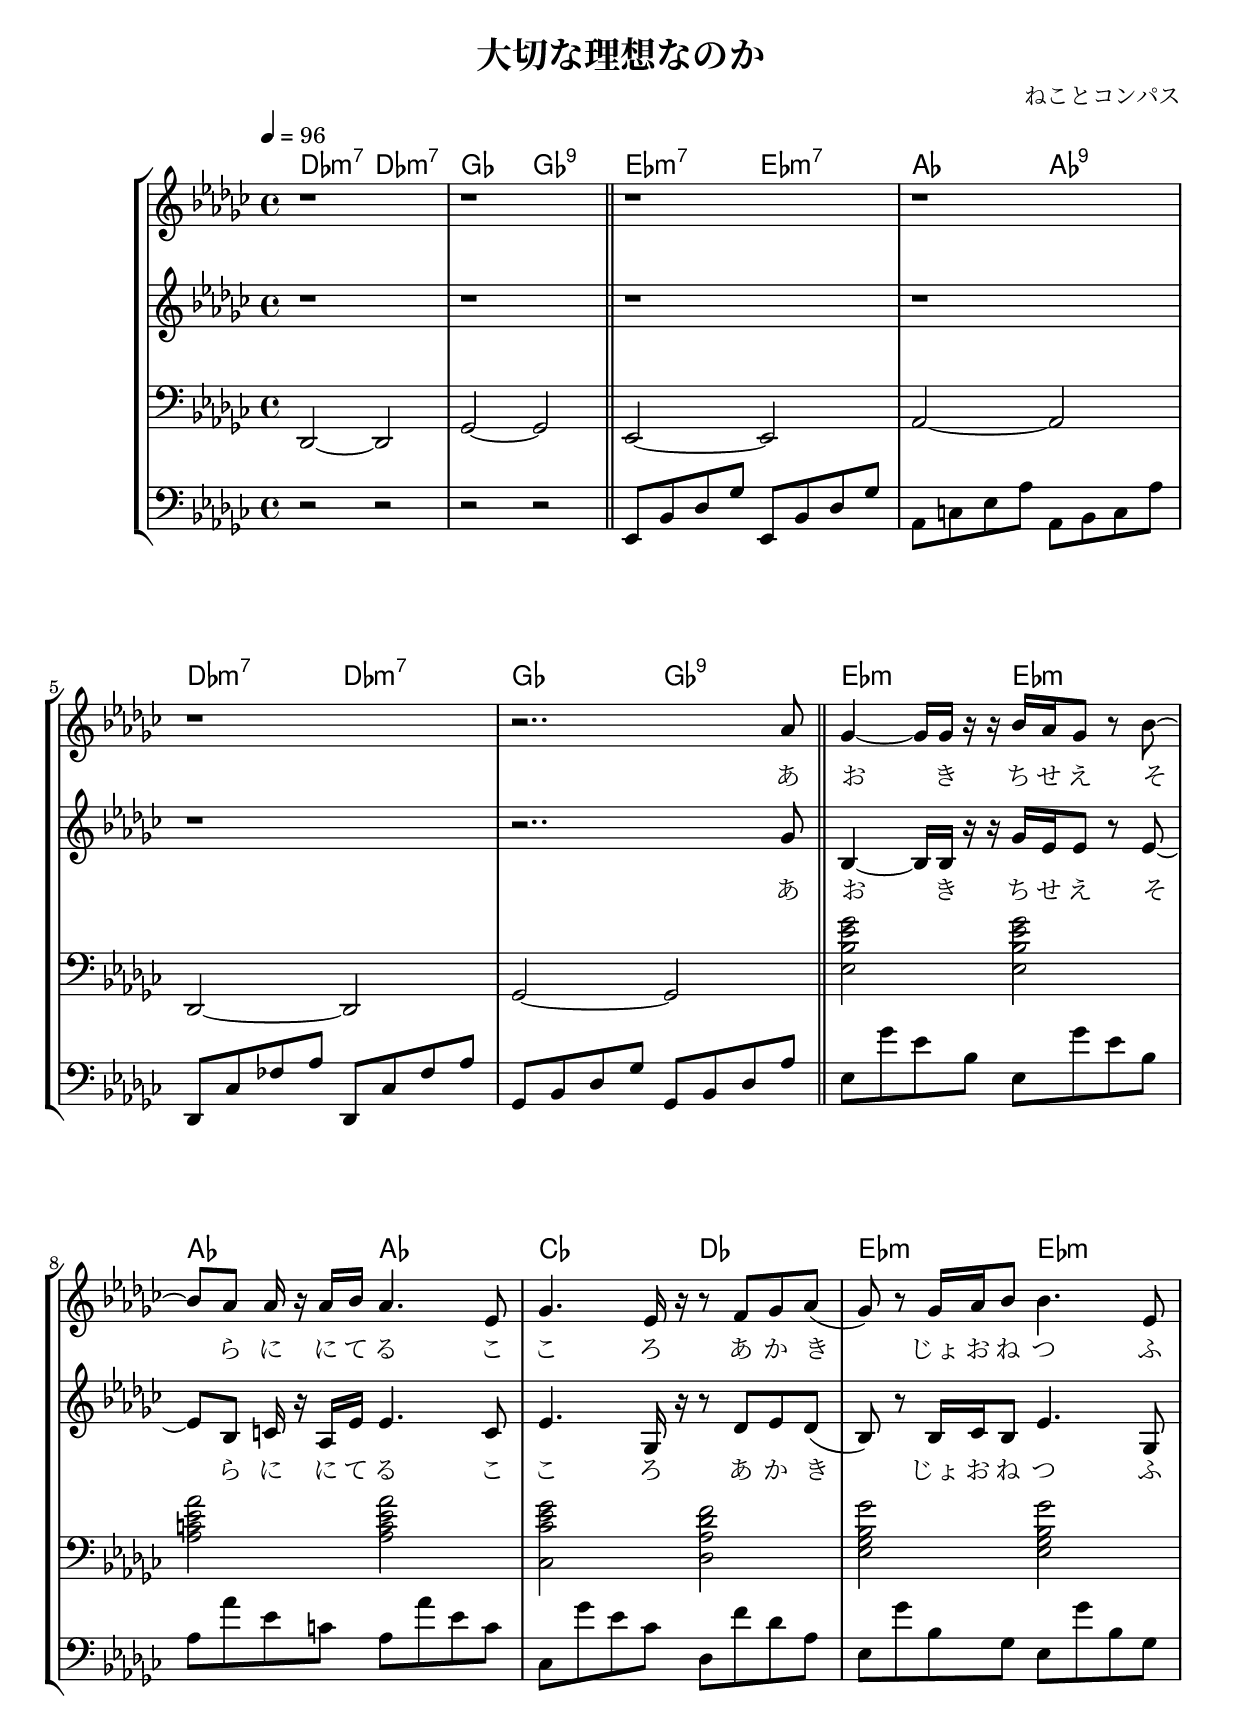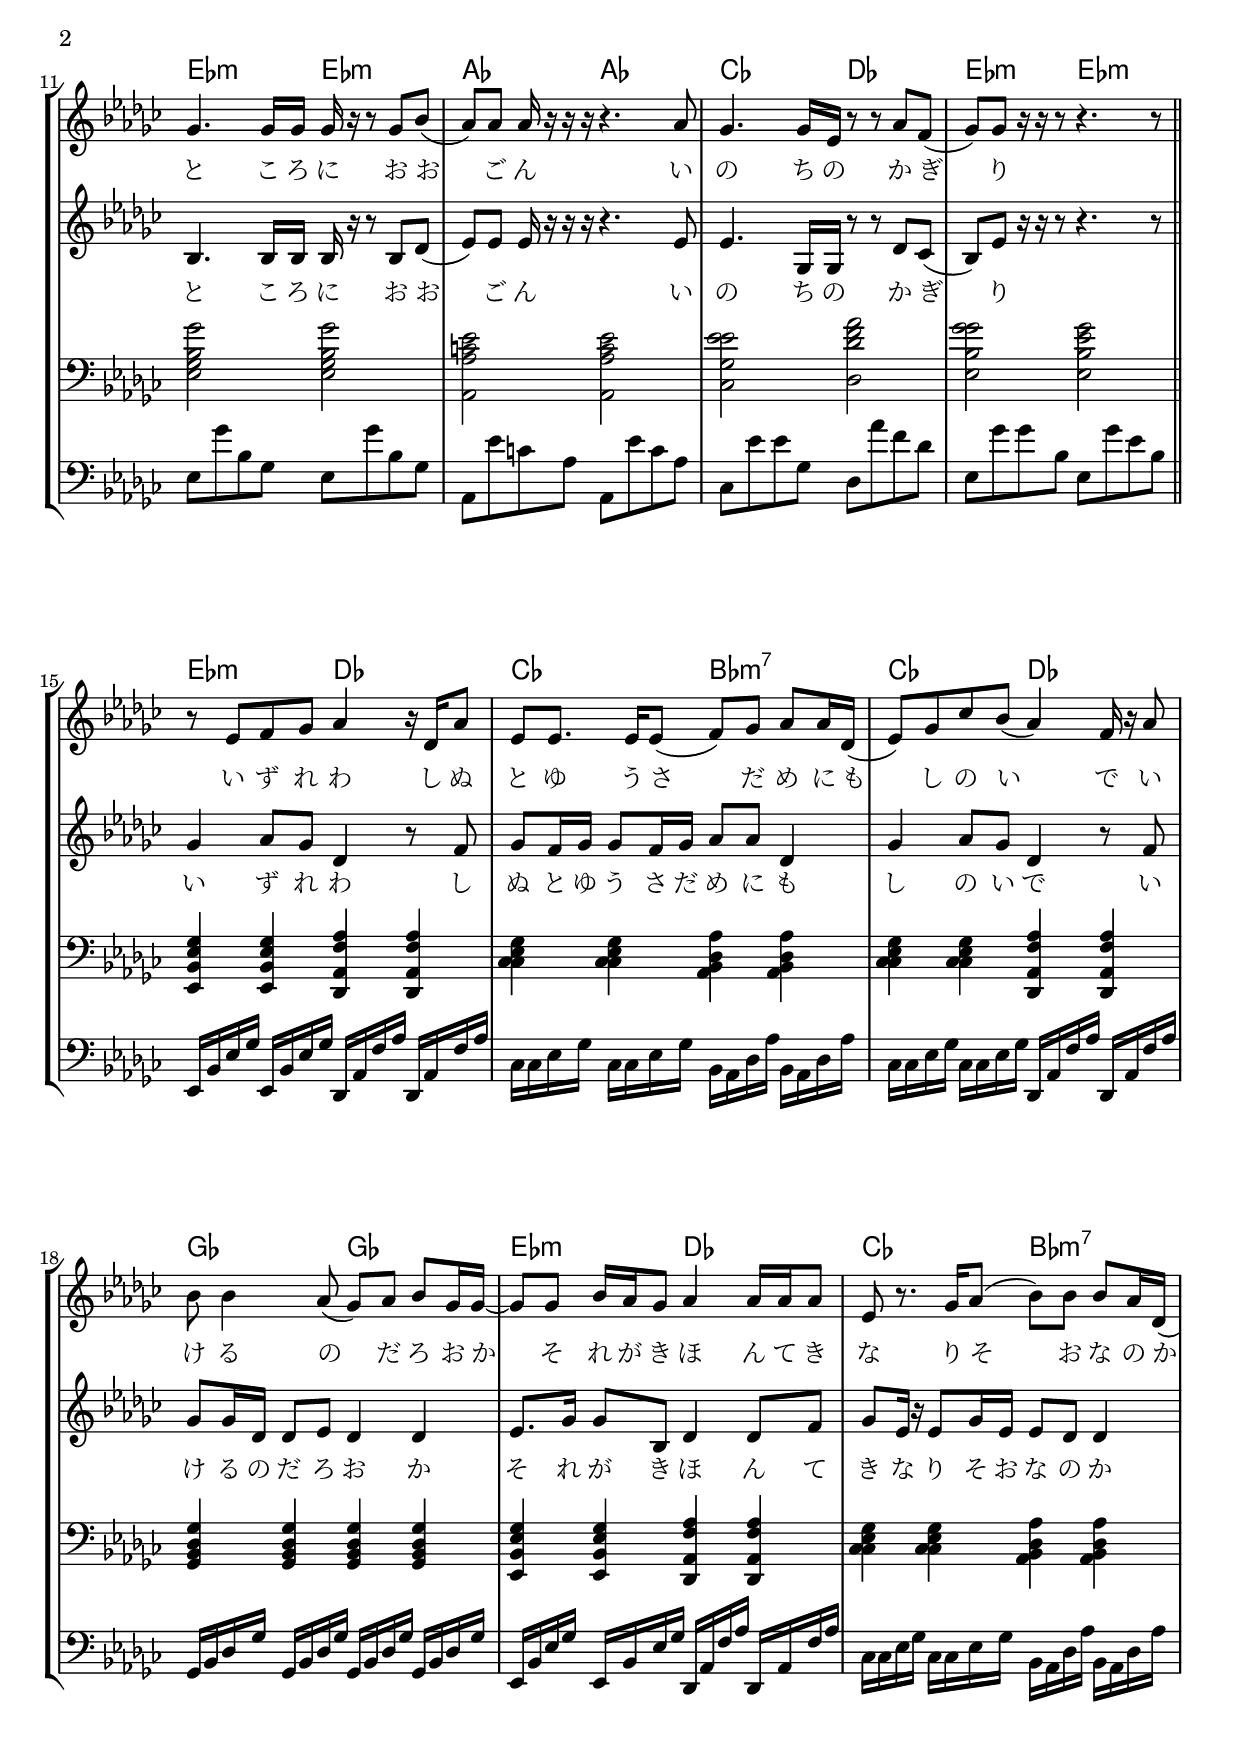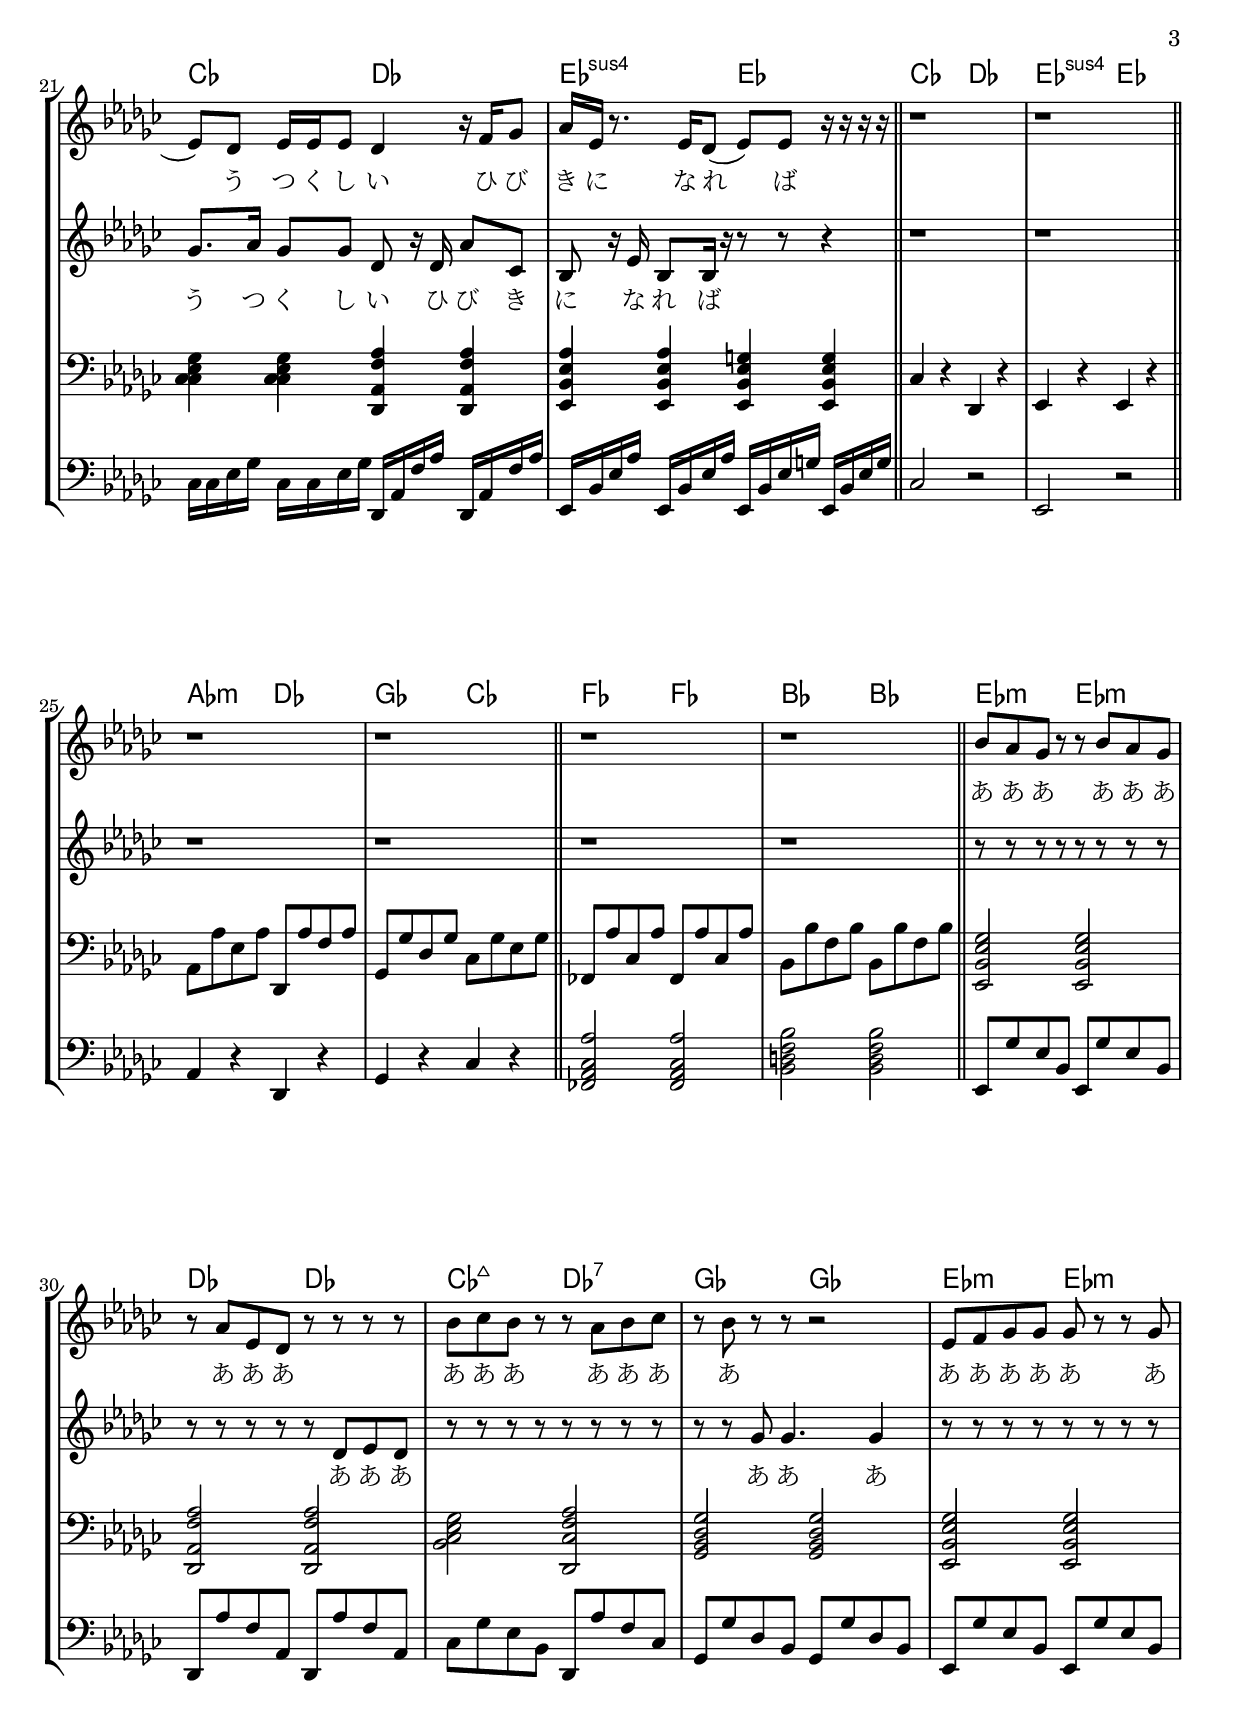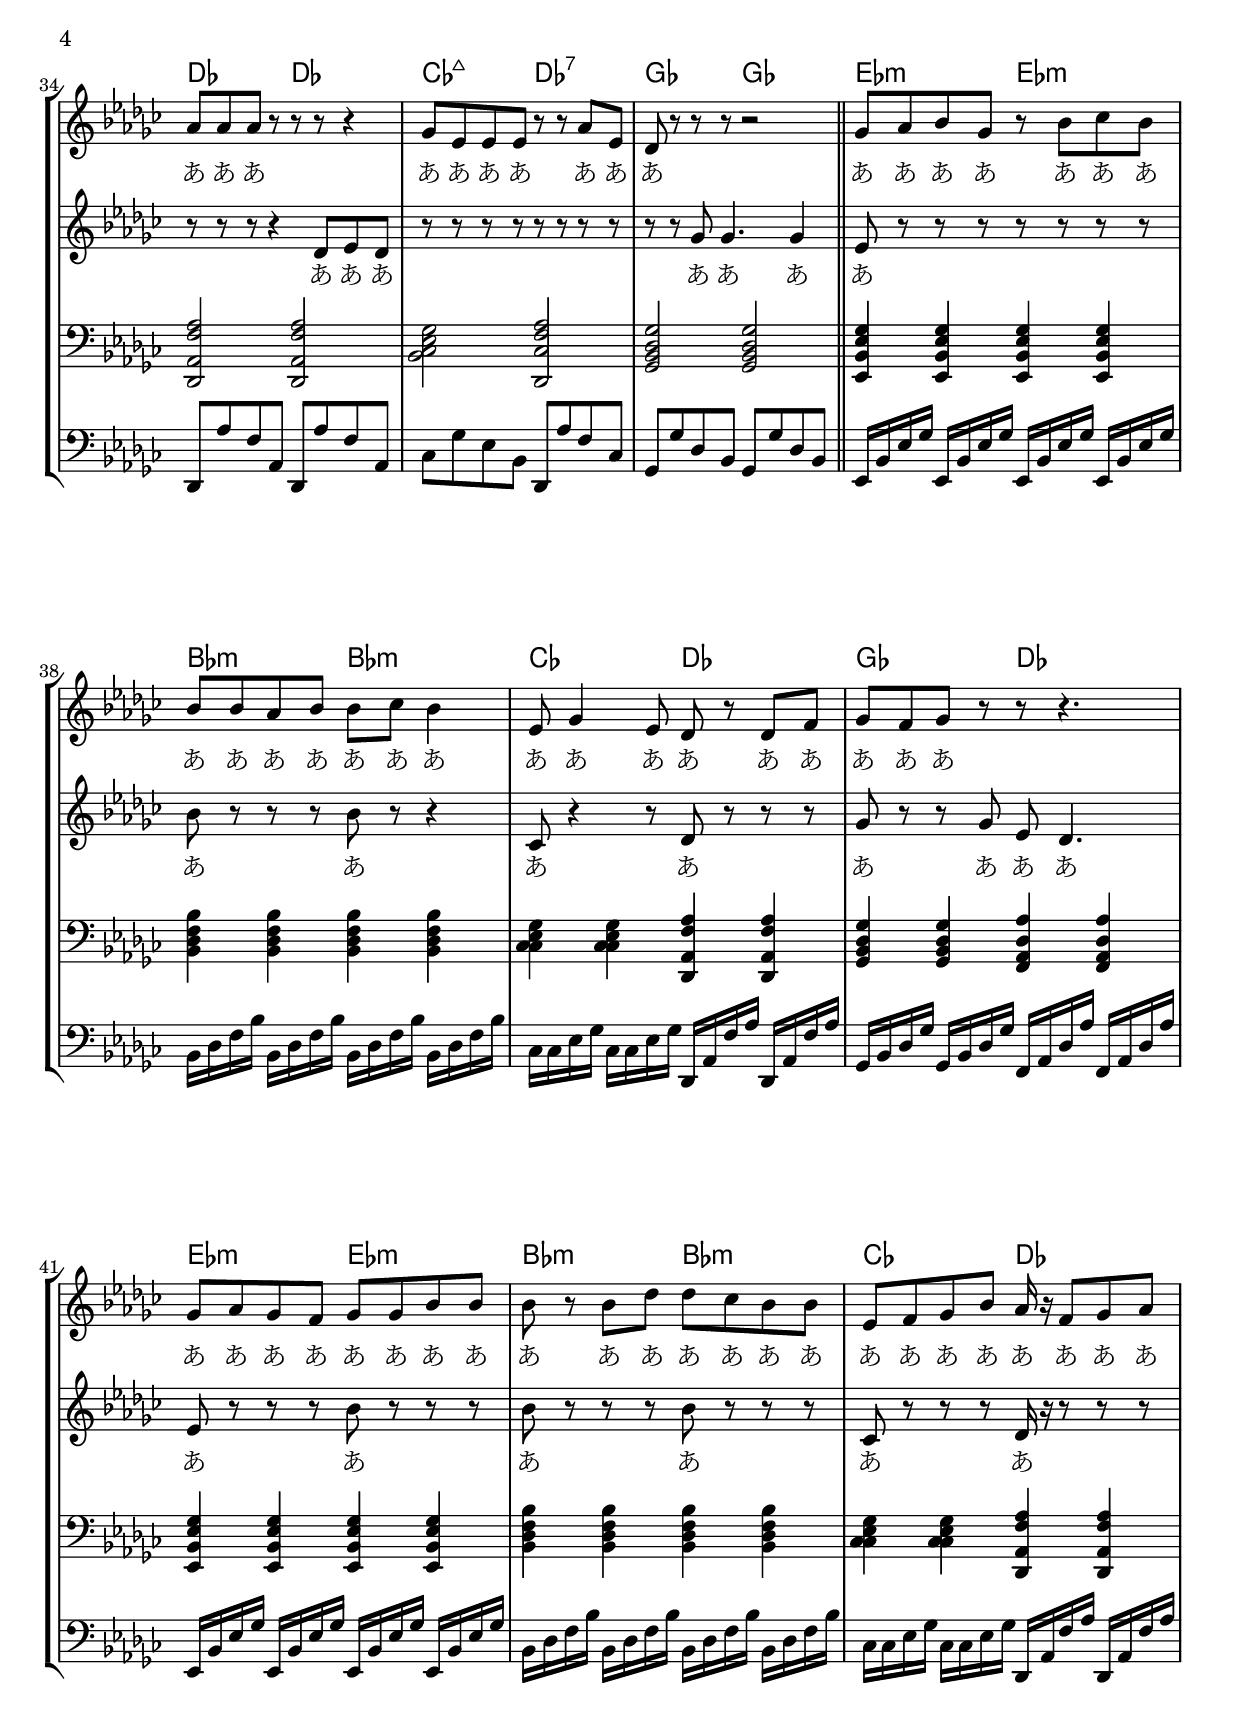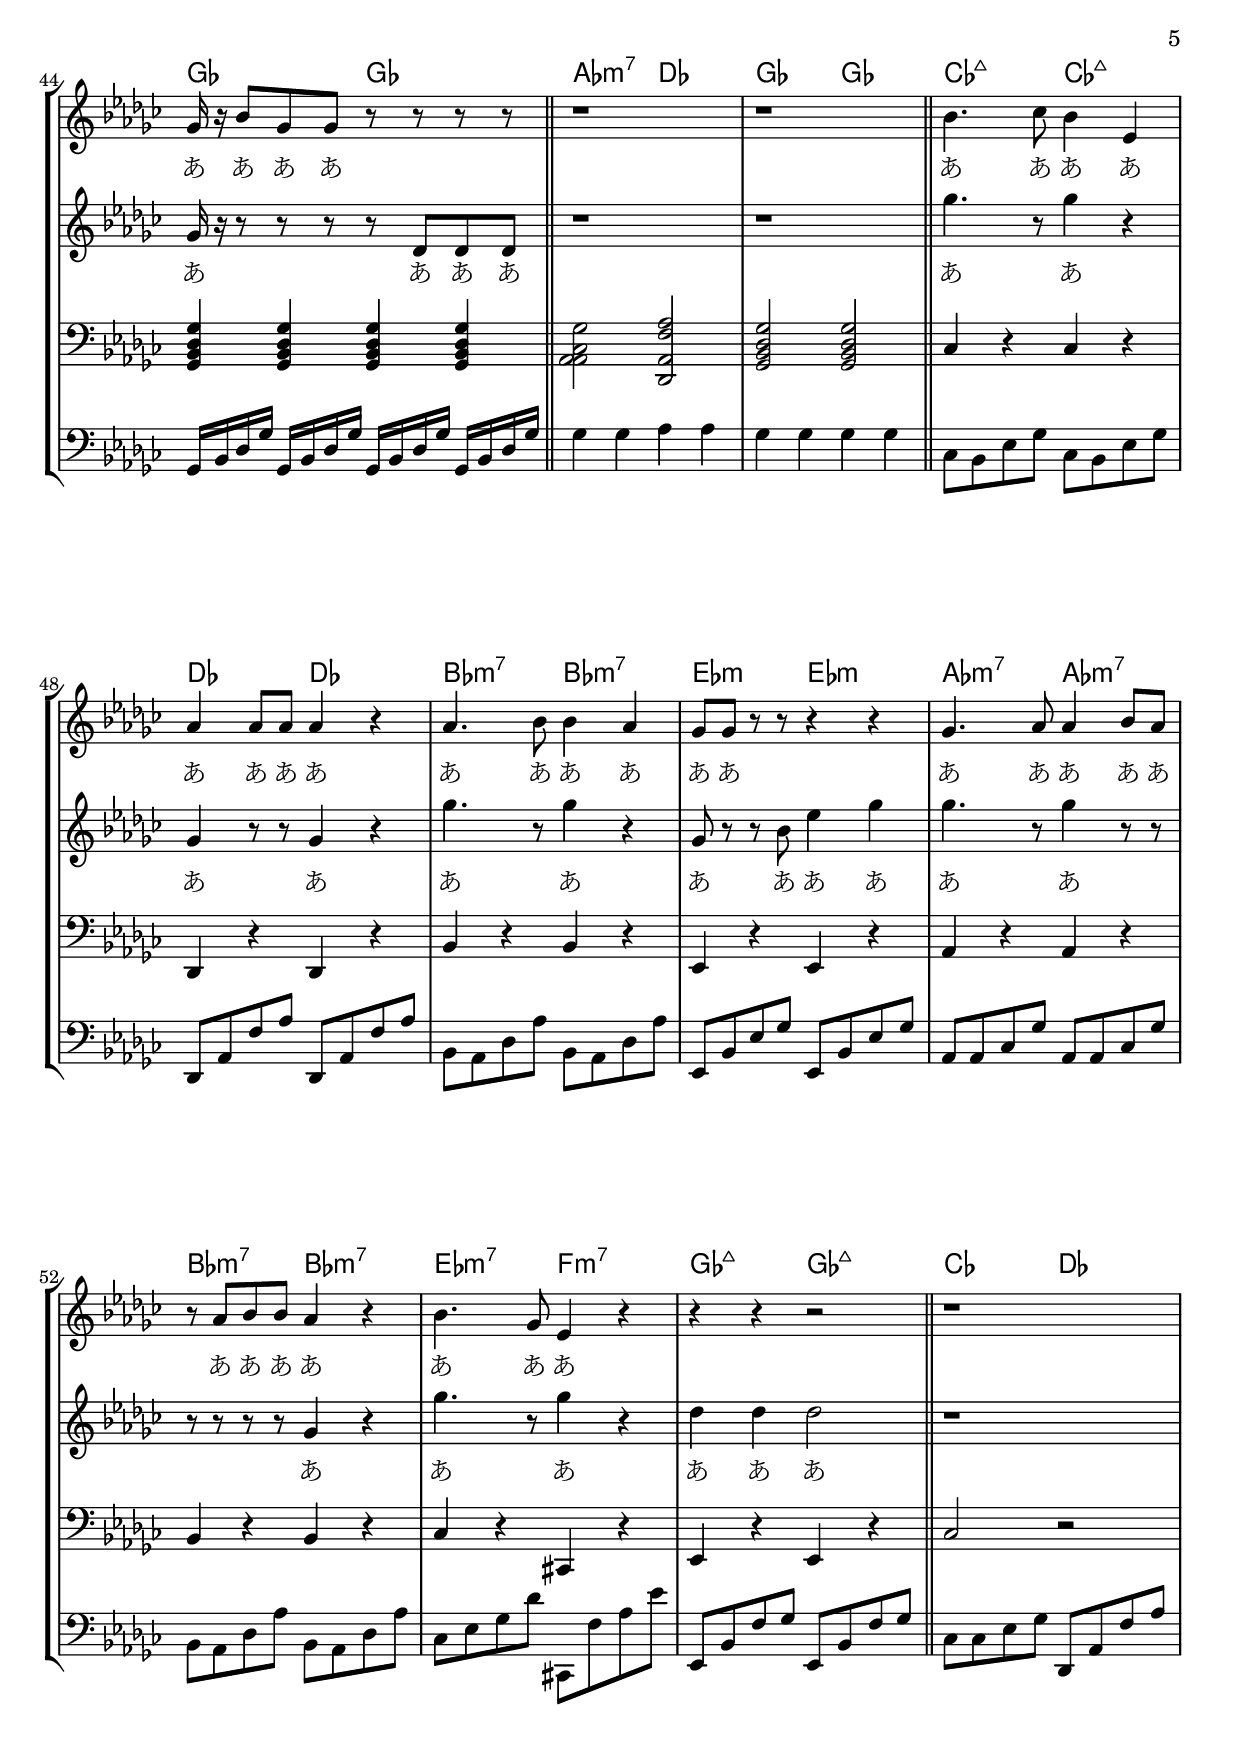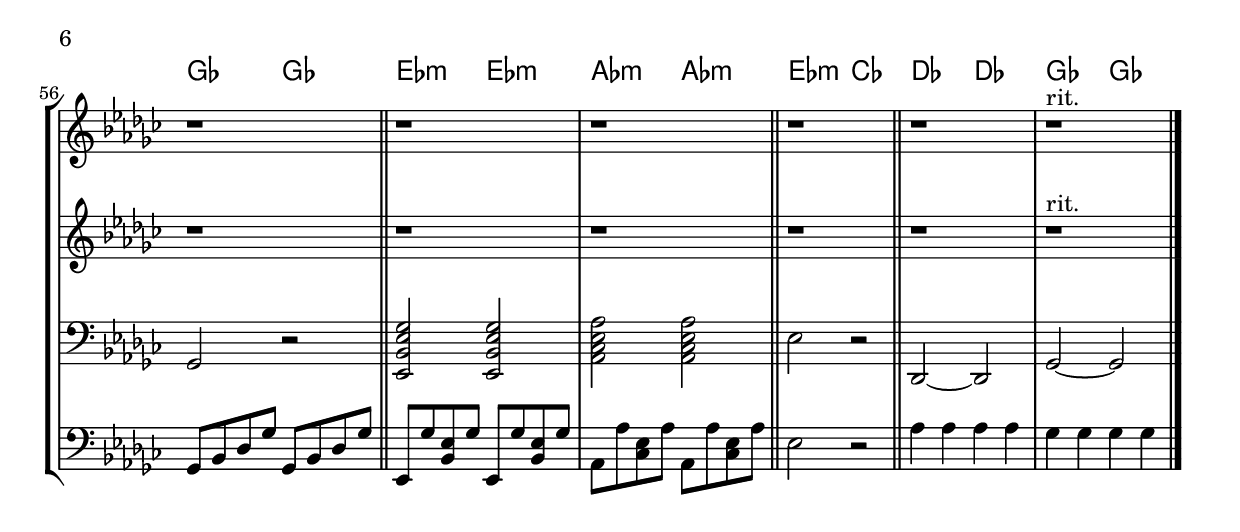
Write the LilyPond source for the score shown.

\version "2.12.1"

\header {
	title = \markup {大切な理想なのか}
	composer = \markup \center-column {ねことコンパス}
}

harmony = \chordmode {
	des2:min7 des:min7 ges ges:9 

	es:min7 es:min7 as as:9 des:min7 des:min7 ges ges:9 

	es:m es:m as as ces des es:m es:m es:m es:m as as ces des es:m es:m 

	es:m des ces bes:min7 ces des ges ges es:m des ces bes:min7 ces des es:sus4 es 

	ces des es:sus4 es 

	as:m des ges ces 

	fes fes bes bes 

	es:m es:m des des ces:maj7 des:7 ges ges es:m es:m des des ces:maj7 des:7 ges ges 

	es:m es:m bes:m bes:m ces des ges des es:m es:m bes:m bes:m ces des ges ges 

	as:min7 des ges ges 

	ces:maj7 ces:maj7 des des bes:min7 bes:min7 es:m es:m as:min7 as:min7 bes:min7 bes:min7 es:min7 f:m7 ges:maj7 ges:maj7 

	ces des ges ges 

	es:m es:m as:m as:m 

	es:m ces 

	des des ges ges 
}

melody = {
	\key ges \major
	\tempo 4 = 96
	r1 | r1   
	r1 | r1 | r1 | r2.. 
	\set Staff.midiInstrument = #"fss0.42"
	as'8 
	ges'4~ges'16  ges'16  r16  r16  bes'16  as'16  ges'8  r8  bes'8~ 
	bes'8  as'8  as'16  r16  as'16  bes'16  as'4.  es'8 
	ges'4.  es'16  r16  r8  f'8  ges'8  as'8 
	(ges'8)  r8  ges'16  as'16  bes'8  bes'4.  es'8 
	ges'4.  ges'16  ges'16  ges'16  r16  r8  ges'8  bes'8 
	(as'8)  as'8  as'16  r16  r16  r16  r4.  as'8 
	ges'4.  ges'16  es'16  r8  r8  as'8  f'8 
	(ges'8)  ges'8  r16  r16  r8  r4.  	r8 	\set Staff.midiInstrument = #"fss0.42"
	r8 es'8  f'8  ges'8  as'4  r16  des'16  as'8 
	es'8  es'8.  es'16  es'8  (f'8)  ges'8  as'8  as'16  des'16 
	(es'8)  ges'8  ces''8  bes'8  (as'4)  f'16  r16  as'8 
	bes'8  bes'4  as'8  (ges'8)  as'8  bes'8  ges'16  ges'16~ 
	ges'8  ges'8  bes'16  as'16  ges'8  as'4  as'16  as'16  as'8 
	es'8  r8.  ges'16  as'8  (bes'8)  bes'8  bes'8  as'16  des'16 
	(es'8)  des'8  es'16  es'16  es'8  des'4  r16  f'16  ges'8 
	as'16  es'16  r8.  es'16  des'8  (es'8)  es'8  r16  r16  r16  r16
	r1 | r1   
	r1 | r1   
	r1 | r1   
	\set Staff.midiInstrument = #"Ocarina"
	bes'8  as'8  ges'8  r8  r8  bes'8  as'8  ges'8 
	r8  as'8  es'8  des'8  r8  r8  r8  r8 
	bes'8  ces''8  bes'8  r8  r8  as'8  bes'8  ces''8 
	r8  bes'8  r8  r8  r2 
	es'8  f'8  ges'8  ges'8  ges'8  r8  r8  ges'8 
	as'8  as'8  as'8  r8  r8  r8  r4 
	ges'8  es'8  es'8  es'8  r8  r8  as'8  es'8 
	des'8  r8  r8  r8  r2
	\set Staff.midiInstrument = #"French horn"
	ges'8  as'8  bes'8  ges'8  r8  bes'8  ces''8  bes'8 
	bes'8  bes'8  as'8  bes'8  bes'8  ces''8  bes'4 
	es'8  ges'4  es'8  des'8  r8  des'8  f'8 
	ges'8  f'8  ges'8  r8  r8  r4. 
	ges'8  as'8  ges'8  f'8  ges'8  ges'8  bes'8  bes'8 
	bes'8  r8  bes'8  des''8  des''8  ces''8  bes'8  bes'8 
	es'8  f'8  ges'8  bes'8  as'16  r16  f'8  ges'8  as'8 
	ges'16  r16  bes'8  ges'8  ges'8  r8  r8  r8  r8
	r1 | r1   
	\set Staff.midiInstrument = #"Flute"
	bes'4.  ces''8  bes'4  es'4 
	as'4  as'8  as'8  as'4  r4 
	as'4.  bes'8  bes'4  as'4 
	ges'8  ges'8  r8  r8  r4  r4 
	ges'4.  as'8  as'4  bes'8  as'8 
	r8  as'8  bes'8  bes'8  as'4  r4 
	bes'4.  ges'8  es'4  r4 
	r4  r4  r2
	r1 | r1   
	r1 | r1   
	r1   
	r1 | r1^"rit." \bar "|."
}

words = \lyricmode {
	
	
	あ  お  き  ち  せ  え  そ  ら  に  に  て  る  こ  こ  ろ  あ  か  き  じょ  お  ね  つ  ふ  と  こ  ろ  に  お  お  ご  ん  い  の  ち  の  か  ぎ  り  
	い  ず  れ  わ  し  ぬ  と  ゆ  う  さ  だ  め  に  も  し  の  い  で  い  け  る  の  だ  ろ  お  か  そ  れ  が  き  ほ  ん  て  き  な  り  そ  お  な  の  か  う  つ  く  し  い  ひ  び  き  に  な  れ  ば  
	
	
	
	あ  あ  あ  あ  あ  あ  あ  あ  あ  あ  あ  あ  あ  あ  あ  あ  あ  あ  あ  あ  あ  あ  あ  あ  あ  あ  あ  あ  あ  あ  あ  あ  
	あ  あ  あ  あ  あ  あ  あ  あ  あ  あ  あ  あ  あ  あ  あ  あ  あ  あ  あ  あ  あ  あ  あ  あ  あ  あ  あ  あ  あ  あ  あ  あ  あ  あ  あ  あ  あ  あ  あ  あ  あ  あ  あ  あ  あ  あ  あ  あ  あ  あ  
	
	あ  あ  あ  あ  あ  あ  あ  あ  あ  あ  あ  あ  あ  あ  あ  あ  あ  あ  あ  あ  あ  あ  あ  あ  あ  あ  
	
	
	
	
}

secondmelody = {
	\key ges \major
	\tempo 4 = 96
	r1 | r1   
	r1 | r1 | r1 | r2.. 
	\set Staff.midiInstrument = #"fss0.35"
	ges'8 
	bes4~bes16  bes16  r16  r16  ges'16  es'16  es'8  r8  es'8~ 
	es'8  bes8  c'16  r16  as16  es'16  es'4.  c'8 
	es'4.  ges16  r16  r8  des'8  es'8  des'8 
	(bes8)  r8  bes16  ces'16  bes8  es'4.  ges8 
	bes4.  bes16  bes16  bes16  r16  r8  bes8  des'8 
	(es'8)  es'8  es'16  r16  r16  r16  r4.  es'8 
	es'4.  ges16  ges16  r8  r8  des'8  ces'8 
	(bes8)  es'8  r16  r16  r8  r4.  	r8 	\set Staff.midiInstrument = #"mmi0.48"
	ges'4  as'8  ges'8  des'4  r8  f'8 
	ges'8  f'16  ges'16  ges'8  f'16  ges'16  as'8  as'8  des'4 
	ges'4  as'8  ges'8  des'4  r8  f'8 
	ges'8  ges'16  des'16  des'8  es'8  des'4  des'4 
	es'8.  ges'16  ges'8  bes8  des'4  des'8  f'8 
	ges'8  es'16  r16  es'8  ges'16  es'16  es'8  des'8  des'4 
	ges'8.  as'16  ges'8  ges'8  des'8  r16  des'16  as'8  ces'8 
	bes8  r16  es'16  bes8  bes16  r16  r8  r8  r4
	r1 | r1   
	r1 | r1   
	r1 | r1   
	\set Staff.midiInstrument = #"Marimba"
	r8  r8  r8  r8  r8  r8  r8  r8 
	r8  r8  r8  r8  r8  des'8  es'8  des'8 
	r8  r8  r8  r8  r8  r8  r8  r8 
	r8  r8  ges'8  ges'4.  ges'4 
	r8  r8  r8  r8  r8  r8  r8  r8 
	r8  r8  r8  r4  des'8  es'8  des'8 
	r8  r8  r8  r8  r8  r8  r8  r8 
	r8  r8  ges'8  ges'4.  ges'4
	\set Staff.midiInstrument = #"Acoustic Guitar (nylon)"
	es'8  r8  r8  r8  r8  r8  r8  r8 
	bes'8  r8  r8  r8  bes'8  r8  r4 
	ces'8  r4  r8  des'8  r8  r8  r8 
	ges'8  r8  r8  ges'8  es'8  des'4. 
	es'8  r8  r8  r8  bes'8  r8  r8  r8 
	bes'8  r8  r8  r8  bes'8  r8  r8  r8 
	ces'8  r8  r8  r8  des'16  r16  r8  r8  r8 
	ges'16  r16  r8  r8  r8  r8  des'8  des'8  des'8
	r1 | r1   
	\set Staff.midiInstrument = #"FX 2 (soundtrack)"
	ges''4.  r8  ges''4  r4 
	ges'4  r8  r8  ges'4  r4 
	ges''4.  r8  ges''4  r4 
	ges'8  r8  r8  bes'8  es''4  ges''4 
	ges''4.  r8  ges''4  r8  r8 
	r8  r8  r8  r8  ges'4  r4 
	ges''4.  r8  ges''4  r4 
	des''4  des''4  des''2
	r1 | r1   
	r1 | r1   
	r1   
	r1 | r1^"rit." \bar "|."
}

secondwords = \lyricmode {
	
	
	あ  お  き  ち  せ  え  そ  ら  に  に  て  る  こ  こ  ろ  あ  か  き  じょ  お  ね  つ  ふ  と  こ  ろ  に  お  お  ご  ん  い  の  ち  の  か  ぎ  り  
	い  ず  れ  わ  し  ぬ  と  ゆ  う  さ  だ  め  に  も  し  の  い  で  い  け  る  の  だ  ろ  お  か  そ  れ  が  き  ほ  ん  て  き  な  り  そ  お  な  の  か  う  つ  く  し  い  ひ  び  き  に  な  れ  ば  
	
	
	
	あ  あ  あ  あ  あ  あ  あ  あ  あ  あ  あ  あ  
	あ  あ  あ  あ  あ  あ  あ  あ  あ  あ  あ  あ  あ  あ  あ  あ  あ  あ  あ  
	
	あ  あ  あ  あ  あ  あ  あ  あ  あ  あ  あ  あ  あ  あ  あ  あ  あ  あ  
	
	
	
	
}

tempochange = {
	\tempo 4 = 96
	r1 | r1 \bar "||"
	\tempo 4 = 96
	r1 | r1 | r1 | r1 \bar "||"
	\tempo 4 = 96
	r1 | r1 | r1 | r1 | r1 | r1 | r1 | r1 \bar "||"
	\tempo 4 = 96
	r1 | r1 | r1 | r1 | r1 | r1 | r1 | r1 \bar "||"
	\tempo 4 = 96
	r1 | r1 \bar "||"
	\tempo 4 = 96
	r1 | r1 \bar "||"
	\tempo 4 = 96
	r1 | r1 \bar "||"
	\tempo 4 = 96
	r1 | r1 | r1 | r1 | r1 | r1 | r1 | r1 \bar "||"
	\tempo 4 = 96
	r1 | r1 | r1 | r1 | r1 | r1 | r1 | r1 \bar "||"
	\tempo 4 = 96
	r1 | r1 \bar "||"
	\tempo 4 = 96
	r1 | r1 | r1 | r1 | r1 | r1 | r1 | r1 \bar "||"
	\tempo 4 = 96
	r1 | r1 \bar "||"
	\tempo 4 = 96
	r1 | r1 \bar "||"
	\tempo 4 = 96
	r1 \bar "||"
	\tempo 4 = 96
	r1 | \tempo 4 = 72 r2 \tempo 4 = 64 r2 \bar "|."
}

mainacc = {
	\clef bass
	\set Staff.midiInstrument = #"FX 4 (atmosphere)"
	\key ges \major
	\tempo 4 = 96
	des,2
	~des,2
	ges,2
	~ges,2
	\bar "||"

	\set Staff.midiInstrument = #"FX 4 (atmosphere)"
	es,2
	~es,2
	as,2
	~as,2
	des,2
	~des,2
	ges,2
	~ges,2
	\bar "||"

	\set Staff.midiInstrument = #"Electric Grand"
	<es bes es' ges'>2
	<es bes es' ges'>2
	<as c' es' as'>2
	<as c' es' as'>2
	<ces ces' es' ges'>2
	<des as des' f'>2
	<es ges bes ges'>2
	<es ges bes ges'>2
	<es ges bes ges'>2
	<es ges bes ges'>2
	<as, as c' es'>2
	<as, as c' es'>2
	<ces ges es' es'>2
	<des des' f' as'>2
	<es bes ges' ges'>2
	<es bes es' ges'>2
	\bar "||"

	\set Staff.midiInstrument = #"Acoustic grand"
	<es, bes, es ges>4 <es, bes, es ges>4
	<des, as, f as>4 <des, as, f as>4
	<ces ces es ges>4 <ces ces es ges>4
	<bes, as, des as>4 <bes, as, des as>4
	<ces ces es ges>4 <ces ces es ges>4
	<des, as, f as>4 <des, as, f as>4
	<ges, bes, des ges>4 <ges, bes, des ges>4
	<ges, bes, des ges>4 <ges, bes, des ges>4
	<es, bes, es ges>4 <es, bes, es ges>4
	<des, as, f as>4 <des, as, f as>4
	<ces ces es ges>4 <ces ces es ges>4
	<bes, as, des as>4 <bes, as, des as>4
	<ces ces es ges>4 <ces ces es ges>4
	<des, as, f as>4 <des, as, f as>4
	<es, bes, es as>4 <es, bes, es as>4
	<es, bes, es g>4 <es, bes, es g>4
	\bar "||"

	\set Staff.midiInstrument = #"Pad 7 (halo)"
	ces4 r4
	des,4 r4
	es,4 r4
	es,4 r4
	\bar "||"

	\set Staff.midiInstrument = #"Electric Grand"
	as,8 as es as
	des,8 as f as
	ges,8 ges des ges
	ces8 ges es ges
	\bar "||"

	\set Staff.midiInstrument = #"Electric Grand"
	fes,8 as ces as
	fes,8 as ces as
	bes,8 bes f bes
	bes,8 bes f bes
	\bar "||"

	\set Staff.midiInstrument = #"Electric Grand"
	<es, bes, es ges>2
	<es, bes, es ges>2
	<des, as, f as>2
	<des, as, f as>2
	<ces bes, es ges>2
	<des, ces f as>2
	<ges, bes, des ges>2
	<ges, bes, des ges>2
	<es, bes, es ges>2
	<es, bes, es ges>2
	<des, as, f as>2
	<des, as, f as>2
	<ces bes, es ges>2
	<des, ces f as>2
	<ges, bes, des ges>2
	<ges, bes, des ges>2
	\bar "||"

	\set Staff.midiInstrument = #"Acoustic grand"
	<es, bes, es ges>4 <es, bes, es ges>4
	<es, bes, es ges>4 <es, bes, es ges>4
	<bes, des f bes>4 <bes, des f bes>4
	<bes, des f bes>4 <bes, des f bes>4
	<ces ces es ges>4 <ces ces es ges>4
	<des, as, f as>4 <des, as, f as>4
	<ges, bes, des ges>4 <ges, bes, des ges>4
	<f, as, des as>4 <f, as, des as>4
	<es, bes, es ges>4 <es, bes, es ges>4
	<es, bes, es ges>4 <es, bes, es ges>4
	<bes, des f bes>4 <bes, des f bes>4
	<bes, des f bes>4 <bes, des f bes>4
	<ces ces es ges>4 <ces ces es ges>4
	<des, as, f as>4 <des, as, f as>4
	<ges, bes, des ges>4 <ges, bes, des ges>4
	<ges, bes, des ges>4 <ges, bes, des ges>4
	\bar "||"

	\set Staff.midiInstrument = #"Acoustic grand"
	<as, as, ces ges>2
	<des, as, f as>2
	<ges, bes, des ges>2
	<ges, bes, des ges>2
	\bar "||"

	\set Staff.midiInstrument = #"Acoustic grand"
	ces4 r4
	ces4 r4
	des,4 r4
	des,4 r4
	bes,4 r4
	bes,4 r4
	es,4 r4
	es,4 r4
	as,4 r4
	as,4 r4
	bes,4 r4
	bes,4 r4
	ces4 r4
	cis,4 r4
	es,4 r4
	es,4 r4
	\bar "||"

	\set Staff.midiInstrument = #"Acoustic grand"
	ces2
	r2
	ges,2
	r2
	\bar "||"

	\set Staff.midiInstrument = #"Taiko Drum"
	<es, bes, es ges>2
	<es, bes, es ges>2
	<as, ces es as>2
	<as, ces es as>2
	\bar "||"

	\set Staff.midiInstrument = #"FX 3 (crystal)"
	es2
	r2
	\bar "||"

	\set Staff.midiInstrument = #"Acoustic grand"
	des,2
	~des,2
	ges,2
	~ges,2
	\bar "|."
}

subacc = {
	\clef bass
	\set Staff.midiInstrument = #"Acoustic grand"
	\key ges \major
	\tempo 4 = 96
	r2
	r2
	r2
	r2
	\bar "||"

	\set Staff.midiInstrument = #"FX 2 (soundtrack)"
	es,8 bes,8 des8 ges8
	es,8 bes,8 des8 ges8
	as,8 c8 es8 as8
	as,8 bes,8 c8 as8
	des,8 ces8 fes8 as8
	des,8 ces8 fes8 as8
	ges,8 bes,8 des8 ges8
	ges,8 bes,8 des8 as8
	\bar "||"

	\set Staff.midiInstrument = #"Pad 4 (choir)"
	es8 ges' es' bes
	es8 ges' es' bes
	as8 as' es' c'
	as8 as' es' c'
	ces8 ges' es' ces'
	des8 f' des' as
	es8 ges' bes ges
	es8 ges' bes ges
	es8 ges' bes ges
	es8 ges' bes ges
	as,8 es' c' as
	as,8 es' c' as
	ces8 es' es' ges
	des8 as' f' des'
	es8 ges' ges' bes
	es8 ges' es' bes
	\bar "||"

	\set Staff.midiInstrument = #"Synth Voice"
	es,16 bes, es ges es, bes, es ges
	des,16 as, f as des, as, f as
	ces16 ces es ges ces ces es ges
	bes,16 as, des as bes, as, des as
	ces16 ces es ges ces ces es ges
	des,16 as, f as des, as, f as
	ges,16 bes, des ges ges, bes, des ges
	ges,16 bes, des ges ges, bes, des ges
	es,16 bes, es ges es, bes, es ges
	des,16 as, f as des, as, f as
	ces16 ces es ges ces ces es ges
	bes,16 as, des as bes, as, des as
	ces16 ces es ges ces ces es ges
	des,16 as, f as des, as, f as
	es,16 bes, es as es, bes, es as
	es,16 bes, es g es, bes, es g
	\bar "||"

	\set Staff.midiInstrument = #"Sitar"
	ces2
	r2
	es,2
	r2
	\bar "||"

	\set Staff.midiInstrument = #"Pad 8 (sweep)"
	as,4 r4
	des,4 r4
	ges,4 r4
	ces4 r4
	\bar "||"

	\set Staff.midiInstrument = #"Acoustic grand"
	<fes, as, ces as>2
	<fes, as, ces as>2
	<bes, d f bes>2
	<bes, d f bes>2
	\bar "||"

	\set Staff.midiInstrument = #"Pad 2 (warm)"
	es,8 ges es bes,
	es,8 ges es bes,
	des,8 as f as,
	des,8 as f as,
	ces8 ges es bes,
	des,8 as f ces
	ges,8 ges des bes,
	ges,8 ges des bes,
	es,8 ges es bes,
	es,8 ges es bes,
	des,8 as f as,
	des,8 as f as,
	ces8 ges es bes,
	des,8 as f ces
	ges,8 ges des bes,
	ges,8 ges des bes,
	\bar "||"

	\set Staff.midiInstrument = #"Lead 6 (voice)"
	es,16 bes, es ges es, bes, es ges
	es,16 bes, es ges es, bes, es ges
	bes,16 des f bes bes, des f bes
	bes,16 des f bes bes, des f bes
	ces16 ces es ges ces ces es ges
	des,16 as, f as des, as, f as
	ges,16 bes, des ges ges, bes, des ges
	f,16 as, des as f, as, des as
	es,16 bes, es ges es, bes, es ges
	es,16 bes, es ges es, bes, es ges
	bes,16 des f bes bes, des f bes
	bes,16 des f bes bes, des f bes
	ces16 ces es ges ces ces es ges
	des,16 as, f as des, as, f as
	ges,16 bes, des ges ges, bes, des ges
	ges,16 bes, des ges ges, bes, des ges
	\bar "||"

	\set Staff.midiInstrument = #"Pad 5 (bowed)"
	ges4 ges4
	as4 as4
	ges4 ges4
	ges4 ges4
	\bar "||"

	\set Staff.midiInstrument = #"Pad 3 (polysynth)"
	ces8 bes,8 es8 ges8
	ces8 bes,8 es8 ges8
	des,8 as,8 f8 as8
	des,8 as,8 f8 as8
	bes,8 as,8 des8 as8
	bes,8 as,8 des8 as8
	es,8 bes,8 es8 ges8
	es,8 bes,8 es8 ges8
	as,8 as,8 ces8 ges8
	as,8 as,8 ces8 ges8
	bes,8 as,8 des8 as8
	bes,8 as,8 des8 as8
	ces8 es8 ges8 des'8
	cis,8 f8 as8 es'8
	es,8 bes,8 f8 ges8
	es,8 bes,8 f8 ges8
	\bar "||"

	\set Staff.midiInstrument = #"FX 8 (sci-fi)"
	ces8 ces8 es8 ges8
	des,8 as,8 f8 as8
	ges,8 bes,8 des8 ges8
	ges,8 bes,8 des8 ges8
	\bar "||"

	\set Staff.midiInstrument = #"FX 5 (brightness)"
	es,8 ges <bes, es> ges
	es,8 ges <bes, es> ges
	as,8 as <ces es> as
	as,8 as <ces es> as
	\bar "||"

	\set Staff.midiInstrument = #"FX 6 (goblins)"
	es2
	r2
	\bar "||"

	\set Staff.midiInstrument = #"Pad 7 (halo)"
	as4 as4
	as4 as4
	ges4 ges4
	ges4 ges4
	\bar "|."
}

percA = {
	\drummode {
	r1 |r1 \bar "||"
	r1 |r1 |r1 |r1 \bar "||"
	r1  |r1  |r1  |r1  |r1  |r1  |r1  |r2 r8 hho4 hho8  \bar "||"
	cymr4 cymr4 cymr4 cymr4  |cymr4 cymr8 cymr16 cymr16 cymr4 cymr4  |cymr4 cymr4 cymr4 cymr4  |cymr4 cymr2.  |cymr4 cymr4 cymr4 cymr4  |cymr4 cymr8 cymr16 cymr16 cymr4 cymr4  |cymr4 cymr4 cymr4 cymr4  |cymr4 cymr2.  \bar "||"
	r1 |r1 \bar "||"
	r1 |r1 \bar "||"
	r1 |r1 \bar "||"
	r1  |r1  |r1  |r1  |r1  |r1  |r1  |r2 r8 hho4 hho8  \bar "||"
	r8 cymr16 cymr16 cymr8 cymr16 cymr16 cymr8 cymr16 cymr16 cymr8 cymr8  |cymr8 cymr16 cymr16 cymr8 cymr16 cymr16 cymr8 cymr16 cymr16 cymr8 cymr8  |cymr8 cymr16 cymr16 cymr8 cymr16 cymr16 cymr8 cymr16 cymr16 cymr8 cymr16 cymr16  |cymr8 cymr16 cymr16 cymr8 cymr16 cymr16 cymr8 cymr16 cymr16 cymr8 cymr8  |r8 cymr16 cymr16 cymr8 cymr16 cymr16 cymr8 cymr16 cymr16 cymr8 cymr8  |cymr8 cymr16 cymr16 cymr8 cymr16 cymr16 cymr8 cymr16 cymr16 cymr8 cymr8  |cymr8 cymr16 cymr16 cymr8 cymr16 cymr16 cymr8 cymr16 cymr16 cymr8 cymr16 cymr16  |cymr8 cymr16 cymr16 cymr8 cymr16 cymr16 cymr8 cymr16 cymr16 cymr8 cymr8  \bar "||"
	cymr4 cymr4 cymr4 cymr4  |cymr4 cymr8 cymr16 cymr16 cymr4 cymr4  \bar "||"
	cymr4 cymr4 cymr4 cymr4  |cymr4 cymr8 cymr16 cymr16 cymr4 cymr4  |cymr4 cymr4 cymr4 cymr4  |cymr4 cymr2.  |cymr4 cymr4 cymr4 cymr4  |cymr4 cymr8 cymr16 cymr16 cymr4 cymr4  |cymr4 cymr4 cymr4 cymr4  |cymr4 cymr2.  \bar "||"
	r1  |r2 r8 hho4 hho8  \bar "||"
	r1 |r1 \bar "||"
	r1 \bar "||"
	r1 |r1 \bar "|."
	}
}

percB = {
	\drummode {
	r1 |r1 \bar "||"
	r1 |r1 |r1 |r1 \bar "||"
	r4. hhp2 hhp8  |r4. hhp2 hhp8  |r4. hhp2 hhp8  |r4. hhp2 hhp8  |r4. hhp2 hhp8  |r4. hhp2 hhp8  |r4. hhp2 hhp8  |hhp4 hhp4 hhp4 hhp4  \bar "||"
	r2 sn2  |r2 sn2  |r2 sn2  |r8 sn8 sn2.  |r2 sn2  |r2 sn2  |r2 sn2  |r8 sn8 sn2.  \bar "||"
	r1 |r1 \bar "||"
	r1 |r1 \bar "||"
	r1 |r1 \bar "||"
	r4. hhp2 hhp8  |r4. hhp2 hhp8  |r4. hhp2 hhp8  |r4. hhp2 hhp8  |r4. hhp2 hhp8  |r4. hhp2 hhp8  |r4. hhp2 hhp8  |hhp4 hhp4 hhp4 hhp4  \bar "||"
	r4 sn2 sn4  |r4 sn8 sn4. sn4  |r4 sn2 sn4  |r4 sn8 sn4. sn4  |r4 sn2 sn4  |r4 sn8 sn4. sn4  |r4 sn2 sn4  |r4 sn2 sn8 sn16 sn16  \bar "||"
	r2 sn2  |r2 sn2  \bar "||"
	r2 sn2  |r2 sn2  |r2 sn2  |r8 sn8 sn2.  |r2 sn2  |r2 sn2  |r2 sn2  |r8 sn8 sn2.  \bar "||"
	r4. hhp2 hhp8  |hhp4 hhp4 hhp4 hhp4  \bar "||"
	r1 |r1 \bar "||"
	r1 \bar "||"
	r1 |r1 \bar "|."
	}
}

percC = {
	\drummode {
	r1 |r1 \bar "||"
	r1 |r1 |r1 |r1 \bar "||"
	hh4 hh4 hh4 hh4  |hh4 hh4 hh4 hh4  |hh4 hh4 hh4 hh4  |hh4 hh4 hh4 hh4  |hh4 hh4 hh4 hh4  |hh4 hh4 hh4 hh4  |hh4 hh4 hh4 hh4  |r4. hh2 r8  \bar "||"
	bd2. r8 bd8  |bd2. r8 bd8  |bd2. r8 bd8  |bd4. bd8 bd4. bd8  |bd2. r8 bd8  |bd2. r8 bd8  |bd2. r8 bd8  |bd2 r8 bd4.  \bar "||"
	r1 |r1 \bar "||"
	r1 |r1 \bar "||"
	r1 |r1 \bar "||"
	hh4 hh4 hh4 hh4  |hh4 hh4 hh4 hh4  |hh4 hh4 hh4 hh4  |hh4 hh4 hh4 hh4  |hh4 hh4 hh4 hh4  |hh4 hh4 hh4 hh4  |hh4 hh4 hh4 hh4  |r4. hh2 r8  \bar "||"
	bd8. bd16 bd8. bd16 bd8. bd16 bd8. bd16  |bd8. bd16 bd8. bd16 bd8. bd16 bd4  |bd8. bd16 bd8. bd16 bd8. bd16 bd8. bd16  |bd8. bd16 bd8. bd16 bd8. bd16 bd4  |bd8. bd16 bd8. bd16 bd8. bd16 bd8. bd16  |bd8. bd16 bd8. bd16 bd8. bd16 bd4  |bd8. bd16 bd8. bd16 bd8. bd16 bd8. bd16  |bd8. bd16 bd8. bd16 bd8. bd16 bd8. bd16  \bar "||"
	bd2. r8 bd8  |bd2 r8 bd4.  \bar "||"
	bd2. r8 bd8  |bd2. r8 bd8  |bd2. r8 bd8  |bd4. bd8 bd4. bd8  |bd2. r8 bd8  |bd2. r8 bd8  |bd2. r8 bd8  |bd2 r8 bd4.  \bar "||"
	hh4 hh4 hh4 hh4  |r4. hh2 r8  \bar "||"
	r1 |r1 \bar "||"
	r1 \bar "||"
	r1 |r1 \bar "|."
	}
}

percD = {
	\drummode {
	r1 |r1 \bar "||"
	r1 |r1 |r1 |r1 \bar "||"
	bd2. r8 bd8  |bd8. bd8. bd2 bd8  |bd2. r8 bd8  |bd8. bd8. bd2 bd8  |bd2. r8 bd8  |bd8. bd8. bd2 bd8  |bd2. r8 bd8  |bd8. bd4. r16 bd4 bd8  \bar "||"
	r1 |r1 |r1 |r2 r8 tommh8 tommh4  |r1 |r1 |r1 |r8. tommh8. tommh2 r8  \bar "||"
	r1 |r1 \bar "||"
	r1 |r1 \bar "||"
	r1 |r1 \bar "||"
	bd2. r8 bd8  |bd8. bd8. bd2 bd8  |bd2. r8 bd8  |bd8. bd8. bd2 bd8  |bd2. r8 bd8  |bd8. bd8. bd2 bd8  |bd2. r8 bd8  |bd8. bd4. r16 bd4 bd8  \bar "||"
	r1  |r2 r16 tommh4. r16  |r1  |r2 r16 tommh4. r16  |r1  |r2 r16 tommh4. r16  |r1  |r4. tommh2 r8  \bar "||"
	r1 |r8. tommh8. tommh2 r8  \bar "||"
	r1 |r1 |r1 |r2 r8 tommh8 tommh4  |r1 |r1 |r1 |r8. tommh8. tommh2 r8  \bar "||"
	bd2. r8 bd8  |bd8. bd4. r16 bd4 bd8  \bar "||"
	r1 |r1 \bar "||"
	r1 \bar "||"
	r1 |r1 \bar "|."
	}
}

percE = {
	\drummode {
	r1 |r1 \bar "||"
	r1 |r1 |r1 |r1 \bar "||"
	r1 | r1 | r1 | r1 | r1 | r1 | r1 | r1 \bar "||"
	r1 |r1 |r1 |r2. r8 toml8  |r1 |r1 |r1 |r2. toml8 toml8  \bar "||"
	r1 |r1 \bar "||"
	r1 |r1 \bar "||"
	r1 |r1 \bar "||"
	r1 | r1 | r1 | r1 | r1 | r1 | r1 | r1 \bar "||"
	r1  |r2. r8 toml8  |r1  |r2. r8 toml8  |r1  |r2. r8 toml8  |r1  |r2 r16 toml4. r16  \bar "||"
	r1 |r2. toml8 toml8  \bar "||"
	r1 |r1 |r1 |r2. r8 toml8  |r1 |r1 |r1 |r2. toml8 toml8  \bar "||"
	r1 | r1 \bar "||"
	r1 |r1 \bar "||"
	r1 \bar "||"
	r1 |r1 \bar "|."
	}
}

percF = {
	\drummode {
	r1 | r1 \bar "||"
	r1 | r1 | r1 | r1 \bar "||"
	r1 | r1 | r1 | r1 | r1 | r1 | r1 | r1 \bar "||"
	r1 |r1 |r1 |r1 |r1 |r1 |r1 |hho1  \bar "||"
	r1 | r1 \bar "||"
	r1 | r1 \bar "||"
	r1 | r1 \bar "||"
	r1 | r1 | r1 | r1 | r1 | r1 | r1 | r1 \bar "||"
	cymc1  |r1 |r1 |r1 |cymc1  |r1 |r1 |r1 \bar "||"
	r1 |hho1  \bar "||"
	r1 |r1 |r1 |r1 |r1 |r1 |r1 |hho1  \bar "||"
	r1 | r1 \bar "||"
	r1 | r1 \bar "||"
	r1 \bar "||"
	r1 | r1 \bar "|."
	}
}

\score {
	<<
		\new StaffGroup <<
			\new ChordNames {\harmony}
			\new Voice = "melody" {\melody}
			\new Lyrics \lyricsto "melody" \words
			\new Voice = "secondmelody" {\secondmelody}
			\new Lyrics \lyricsto "secondmelody" \secondwords
			\new Staff = "mainacc" {\mainacc}
			\new Staff = "subacc" {\subacc}
		>>
	>>
	\layout { }
}
